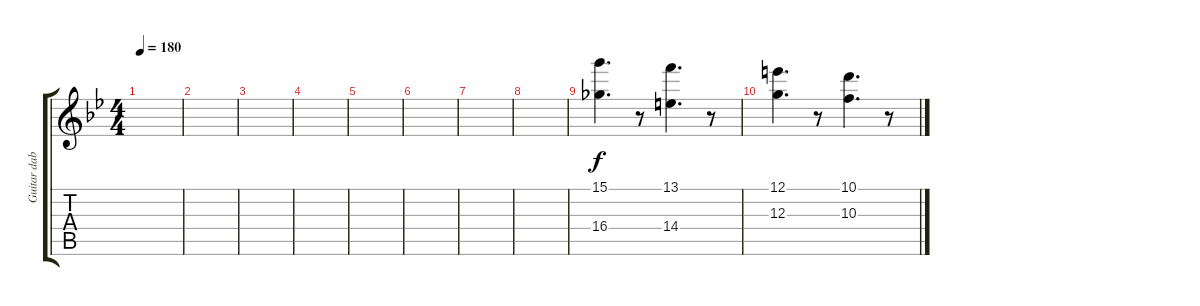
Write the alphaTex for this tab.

\track ("Guitar dab" "Guitar dab") {instrument overdrivenguitar}
\staff {score tabs}
\tuning (E4 B3 G3 D3 A2 E2) {hide}
\ts (4 4)
\tempo 180
\clef g2
\ks bb
|
|
|
|
|
|
|
|
(15.1 16.4).4{d} r.8 (13.1 14.4).4{d} r.8 |
(12.1 12.3).4{d} r.8 (10.1 10.3).4{d} r.8
